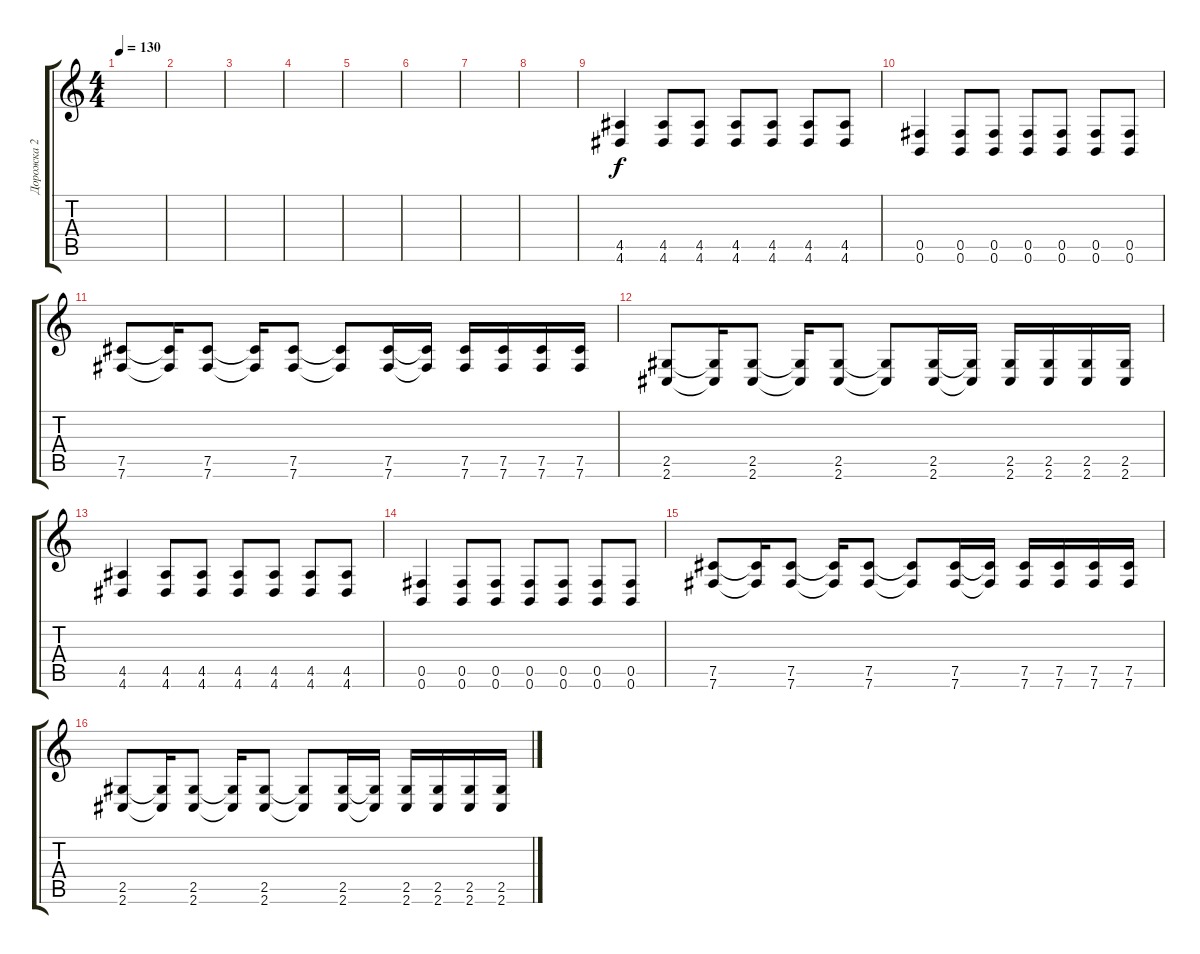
\track ("Дорожка 2" "Дорожка 2") {instrument distortionguitar}
\staff {score tabs}
\tuning (Db4 Ab3 E3 B2 Gb2 B1) {hide}
\ts (4 4)
\tempo 130
\clef g2
\ks c
|
|
|
|
|
|
|
|
(4.5 4.6).4 (4.5 4.6).8 (4.5 4.6).8 (4.5 4.6).8 (4.5 4.6).8 (4.5 4.6).8 (4.5 4.6).8 |
(0.5 0.6).4 (0.5 0.6).8 (0.5 0.6).8 (0.5 0.6).8 (0.5 0.6).8 (0.5 0.6).8 (0.5 0.6).8 |
(7.5 7.6).8 (7.5{t} 7.6{t}).16 (7.5 7.6).8 (7.5{t} 7.6{t}).16 (7.5 7.6).8 (7.5{t} 7.6{t}).8 (7.5 7.6).16 (7.5{t} 7.6{t}).16 (7.5 7.6).16 (7.5 7.6).16 (7.5 7.6).16 (7.5 7.6).16 |
(2.5 2.6).8 (2.5{t} 2.6{t}).16 (2.5 2.6).8 (2.5{t} 2.6{t}).16 (2.5 2.6).8 (2.5{t} 2.6{t}).8 (2.5 2.6).16 (2.5{t} 2.6{t}).16 (2.5 2.6).16 (2.5 2.6).16 (2.5 2.6).16 (2.5 2.6).16 |
(4.5 4.6).4 (4.5 4.6).8 (4.5 4.6).8 (4.5 4.6).8 (4.5 4.6).8 (4.5 4.6).8 (4.5 4.6).8 |
(0.5 0.6).4 (0.5 0.6).8 (0.5 0.6).8 (0.5 0.6).8 (0.5 0.6).8 (0.5 0.6).8 (0.5 0.6).8 |
(7.5 7.6).8 (7.5{t} 7.6{t}).16 (7.5 7.6).8 (7.5{t} 7.6{t}).16 (7.5 7.6).8 (7.5{t} 7.6{t}).8 (7.5 7.6).16 (7.5{t} 7.6{t}).16 (7.5 7.6).16 (7.5 7.6).16 (7.5 7.6).16 (7.5 7.6).16 |
(2.5 2.6).8 (2.5{t} 2.6{t}).16 (2.5 2.6).8 (2.5{t} 2.6{t}).16 (2.5 2.6).8 (2.5{t} 2.6{t}).8 (2.5 2.6).16 (2.5{t} 2.6{t}).16 (2.5 2.6).16 (2.5 2.6).16 (2.5 2.6).16 (2.5 2.6).16
